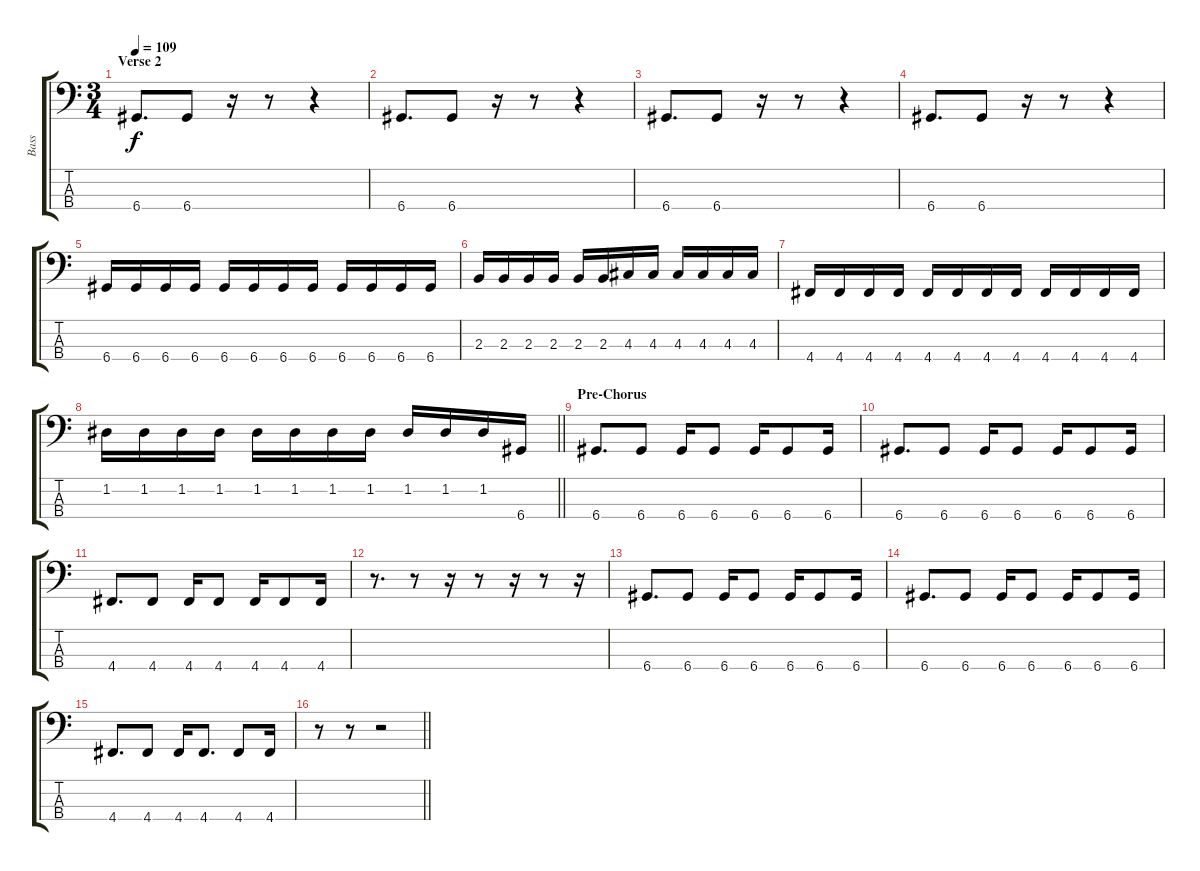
\track ("Bass" "Bass") {instrument electricbassfinger}
\staff {score tabs}
\tuning (G2 D2 A1 D1) {hide}
\ts (3 4)
\section ("" "Verse 2")
\tempo 109
\clef f4
\ks c
6.4.8{d dy f} 6.4.8 r.16 r.8 r.4 |
6.4.8{d} 6.4.8 r.16 r.8 r.4 |
6.4.8{d} 6.4.8 r.16 r.8 r.4 |
6.4.8{d} 6.4.8 r.16 r.8 r.4 |
6.4.16 6.4.16 6.4.16 6.4.16 6.4.16 6.4.16 6.4.16 6.4.16 6.4.16 6.4.16 6.4.16 6.4.16 |
2.3.16 2.3.16 2.3.16 2.3.16 2.3.16 2.3.16 4.3.16 4.3.16 4.3.16 4.3.16 4.3.16 4.3.16 |
4.4.16 4.4.16 4.4.16 4.4.16 4.4.16 4.4.16 4.4.16 4.4.16 4.4.16 4.4.16 4.4.16 4.4.16 |
\barLineRight lightlight
1.2.16 1.2.16 1.2.16 1.2.16 1.2.16 1.2.16 1.2.16 1.2.16 1.2.16 1.2.16 1.2.16 6.4.16 |
\section ("" "Pre-Chorus")
6.4.8{d} 6.4.8 6.4.16 6.4.8 6.4.16 6.4.8 6.4.16 |
6.4.8{d} 6.4.8 6.4.16 6.4.8 6.4.16 6.4.8 6.4.16 |
4.4.8{d} 4.4.8 4.4.16 4.4.8 4.4.16 4.4.8 4.4.16 |
r.8{d} r.8 r.16 r.8 r.16 r.8 r.16 |
6.4.8{d} 6.4.8 6.4.16 6.4.8 6.4.16 6.4.8 6.4.16 |
6.4.8{d} 6.4.8 6.4.16 6.4.8 6.4.16 6.4.8 6.4.16 |
4.4.8{d} 4.4.8 4.4.16 4.4.8{d} 4.4.8 4.4.16 |
\barLineRight lightlight
r.8 r.8 r.2
